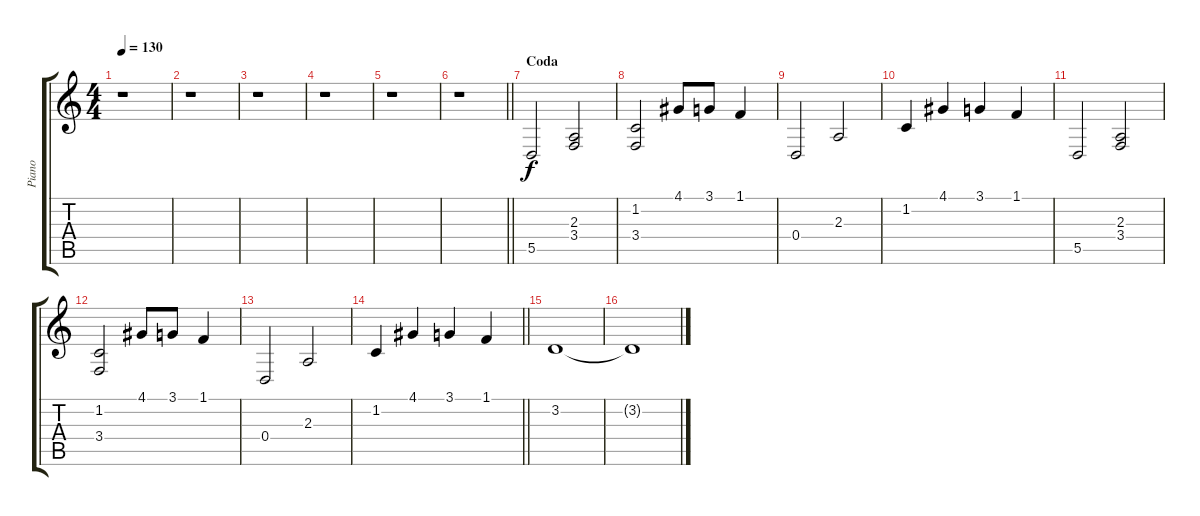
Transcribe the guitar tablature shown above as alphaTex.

\track ("Piano" "Piano") {instrument brightacousticpiano}
\staff {score tabs}
\tuning (E4 B3 G3 D3 A2 E2) {hide}
\ts (4 4)
\tempo 130
\clef g2
\ks c
r.1{dy mp} |
r.1 |
r.1 |
r.1 |
r.1 |
\barLineRight lightlight
r.1 |
\section ("" "Coda ")
5.5.2{dy f instrument brightacousticpiano} (2.3 3.4).2 |
(1.2 3.4).2 4.1.8 3.1.8 1.1.4 |
0.4.2 2.3.2 |
1.2.4 4.1.4 3.1.4 1.1.4 |
5.5.2 (2.3 3.4).2 |
(1.2 3.4).2 4.1.8 3.1.8 1.1.4 |
0.4.2 2.3.2 |
\barLineRight lightlight
1.2.4 4.1.4 3.1.4 1.1.4 |
3.2.1 |
3.2{t}.1
